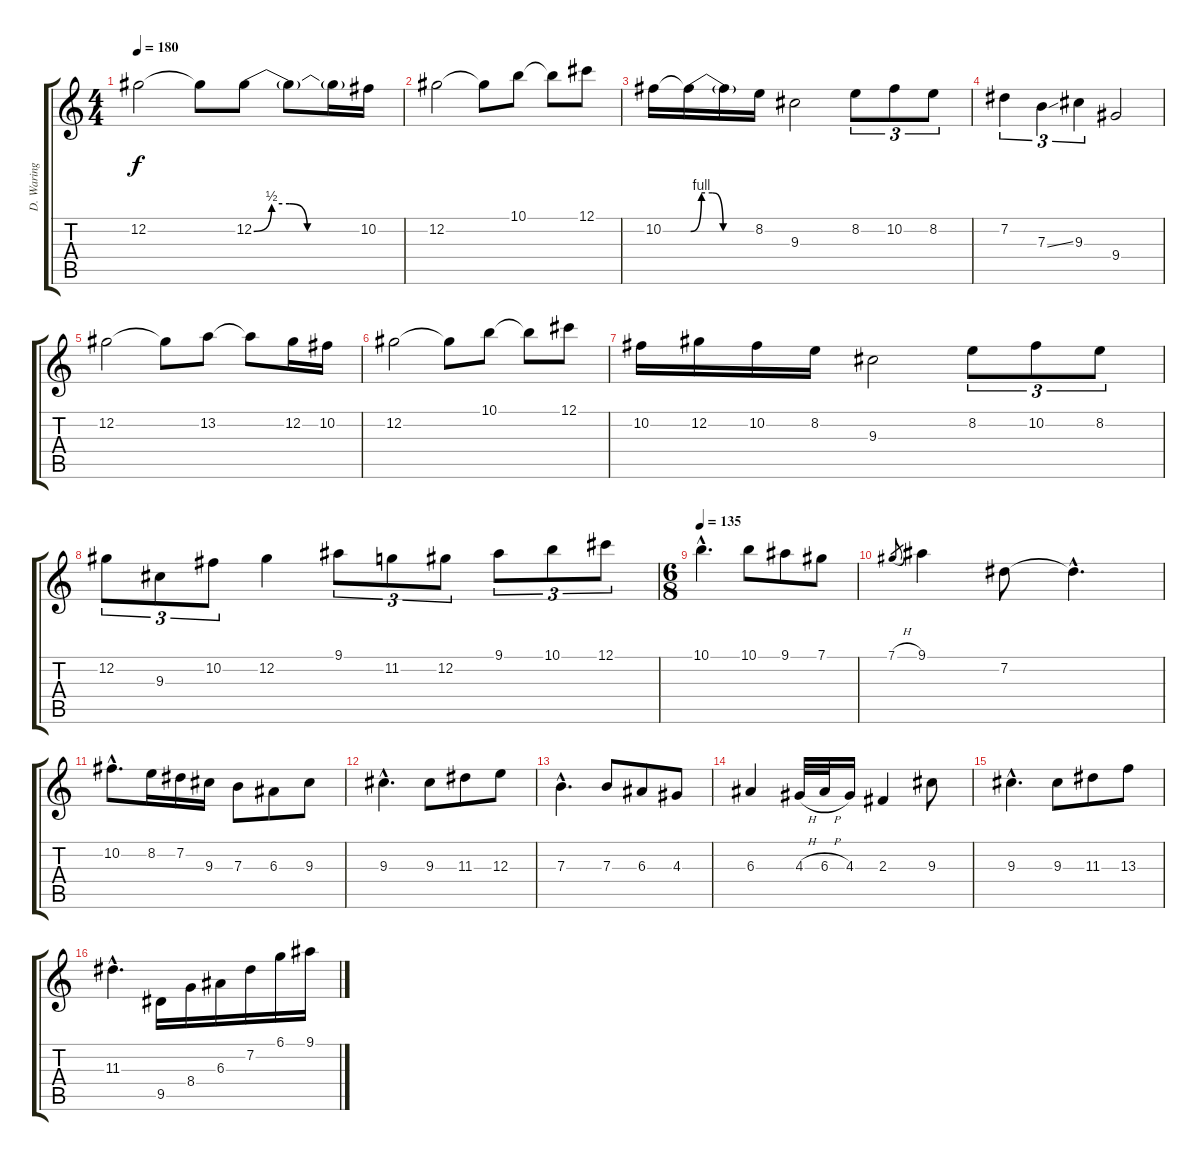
\track ("D. Waring Gtr." "D. Waring ") {instrument distortionguitar}
\staff {score tabs}
\tuning (Db4 Ab3 E3 B2 Gb2 Db2) {hide}
\ts (4 4)
\tempo 180
\clef g2
\ks c
12.2.2{dy f} 12.2{t}.8 12.2{be (custom 0 0 10 2 20 2 30 0 60 0)}.8 12.2{t}.8 12.2{t}.16 10.2.16 |
12.2.2 12.2{t}.8 10.1.8 10.1{t}.8 12.1.8 |
10.2.16 10.2{be (custom 0 0 10 4 20 4 30 0 60 0) t}.16 10.2{t}.16 8.2.16 9.3.2 8.2.8{tu (3 2)} 10.2.8{tu (3 2)} 8.2.8{tu (3 2)} |
7.2.4{tu (3 2)} 7.3{ss}.4{tu (3 2)} 9.3.4{tu (3 2)} 9.4.2 |
12.2.2 12.2{t}.8 13.2.8 13.2{t}.8 12.2.16 10.2.16 |
12.2.2 12.2{t}.8 10.1.8 10.1{t}.8 12.1.8 |
10.2.16 12.2.16 10.2.16 8.2.16 9.3.2 8.2.8{tu (3 2)} 10.2.8{tu (3 2)} 8.2.8{tu (3 2)} |
12.2.8{tu (3 2)} 9.3.8{tu (3 2)} 10.2.8{tu (3 2)} 12.2.4 9.1.8{tu (3 2)} 11.2.8{tu (3 2)} 12.2.8{tu (3 2)} 9.1.8{tu (3 2)} 10.1.8{tu (3 2)} 12.1.8{tu (3 2)} |
\ts (6 8)
\tempo 135
10.1{hac}.4{d} 10.1.8 9.1.8 7.1.8 |
7.1{h}.8{gr} 9.1.4 7.2.8 7.2{hac t}.4{d} |
10.2{hac}.8{d} 8.2.16 7.2.16 9.3.16 7.3.8 6.3.8 9.3.8 |
9.3{hac}.4{d} 9.3.8 11.3.8 12.3.8 |
7.3{hac}.4{d} 7.3.8 6.3.8 4.3.8 |
6.3.4 4.3{h}.32 6.3{h}.32 4.3.16 2.3.4 9.3.8 |
9.3{hac}.4{d} 9.3.8 11.3.8 13.3.8 |
11.3{hac}.4{d} 9.5.16 8.4.16 6.3.16 7.2.16 6.1.16 9.1.16
